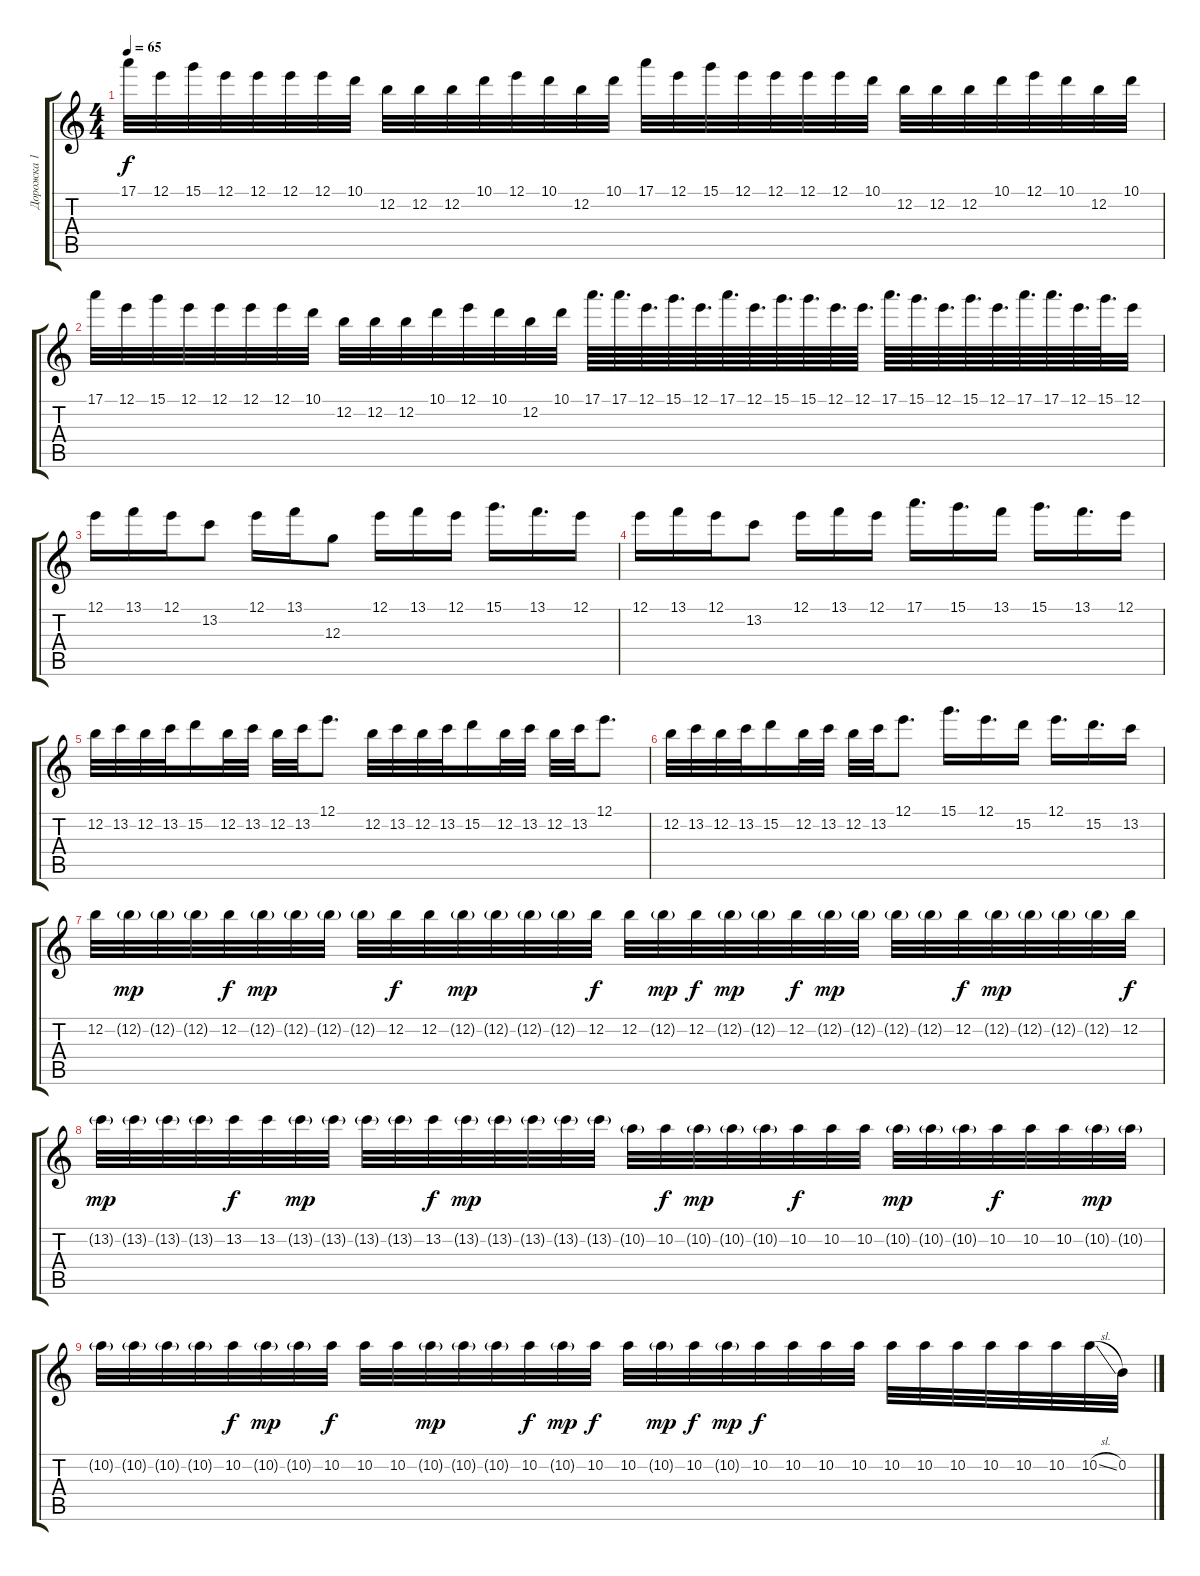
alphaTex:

\track ("Дорожка 1" "Дорожка 1") {instrument overdrivenguitar}
\staff {score tabs}
\tuning (E4 B3 G3 D3 A2 E2) {hide}
\ts (4 4)
\tempo 65
\clef g2
\ks c
17.1.32{dy f} 12.1.32 15.1.32 12.1.32 12.1.32 12.1.32 12.1.32 10.1.32 12.2.32 12.2.32 12.2.32 10.1.32 12.1.32 10.1.32 12.2.32 10.1.32 17.1.32 12.1.32 15.1.32 12.1.32 12.1.32 12.1.32 12.1.32 10.1.32 12.2.32 12.2.32 12.2.32 10.1.32 12.1.32 10.1.32 12.2.32 10.1.32 |
17.1.32 12.1.32 15.1.32 12.1.32 12.1.32 12.1.32 12.1.32 10.1.32 12.2.32 12.2.32 12.2.32 10.1.32 12.1.32 10.1.32 12.2.32 10.1.32 17.1.64{d} 17.1.64{d} 12.1.64{d} 15.1.64{d} 12.1.64{d} 17.1.64{d} 12.1.64{d} 15.1.64{d} 15.1.64{d} 12.1.64{d} 12.1.64{d} 17.1.64{d} 15.1.64{d} 12.1.64{d} 15.1.64{d} 12.1.64{d} 17.1.64{d} 17.1.64{d} 12.1.64{d} 15.1.64{d} 12.1.32 |
12.1.16 13.1.16 12.1.16 13.2.8 12.1.16 13.1.16 12.3.8 12.1.16 13.1.16 12.1.16 15.1.16{d} 13.1.16{d} 12.1.16 |
12.1.16 13.1.16 12.1.16 13.2.8 12.1.16 13.1.16 12.1.16 17.1.16{d} 15.1.16{d} 13.1.16 15.1.16{d} 13.1.16{d} 12.1.16 |
12.2.32 13.2.32 12.2.32 13.2.32 15.2.16 12.2.32 13.2.32 12.2.32 13.2.32 12.1.8{d} 12.2.32 13.2.32 12.2.32 13.2.32 15.2.16 12.2.32 13.2.32 12.2.32 13.2.32 12.1.8{d} |
12.2.32 13.2.32 12.2.32 13.2.32 15.2.16 12.2.32 13.2.32 12.2.32 13.2.32 12.1.8{d} 15.1.16{d} 12.1.16{d} 15.2.16 12.1.16{d} 15.2.16{d} 13.2.16 |
12.2.32 12.2{g}.32{dy mp} 12.2{g}.32 12.2{g}.32 12.2.32{dy f} 12.2{g}.32{dy mp} 12.2{g}.32 12.2{g}.32 12.2{g}.32 12.2.32{dy f} 12.2.32 12.2{g}.32{dy mp} 12.2{g}.32 12.2{g}.32 12.2{g}.32 12.2.32{dy f} 12.2.32 12.2{g}.32{dy mp} 12.2.32{dy f} 12.2{g}.32{dy mp} 12.2{g}.32 12.2.32{dy f} 12.2{g}.32{dy mp} 12.2{g}.32 12.2{g}.32 12.2{g}.32 12.2.32{dy f} 12.2{g}.32{dy mp} 12.2{g}.32 12.2{g}.32 12.2{g}.32 12.2.32{dy f} |
13.2{g}.32{dy mp} 13.2{g}.32 13.2{g}.32 13.2{g}.32 13.2.32{dy f} 13.2.32 13.2{g}.32{dy mp} 13.2{g}.32 13.2{g}.32 13.2{g}.32 13.2.32{dy f} 13.2{g}.32{dy mp} 13.2{g}.32 13.2{g}.32 13.2{g}.32 13.2{g}.32 10.2{g}.32 10.2.32{dy f} 10.2{g}.32{dy mp} 10.2{g}.32 10.2{g}.32 10.2.32{dy f} 10.2.32 10.2.32 10.2{g}.32{dy mp} 10.2{g}.32 10.2{g}.32 10.2.32{dy f} 10.2.32 10.2.32 10.2{g}.32{dy mp} 10.2{g}.32 |
10.2{g}.32 10.2{g}.32 10.2{g}.32 10.2{g}.32 10.2.32{dy f} 10.2{g}.32{dy mp} 10.2{g}.32 10.2.32{dy f} 10.2.32 10.2.32 10.2{g}.32{dy mp} 10.2{g}.32 10.2{g}.32 10.2.32{dy f} 10.2{g}.32{dy mp} 10.2.32{dy f} 10.2.32 10.2{g}.32{dy mp} 10.2.32{dy f} 10.2{g}.32{dy mp} 10.2.32{dy f} 10.2.32 10.2.32 10.2.32 10.2.32 10.2.32 10.2.32 10.2.32 10.2.32 10.2.32 10.2{sl}.32 0.2.32
